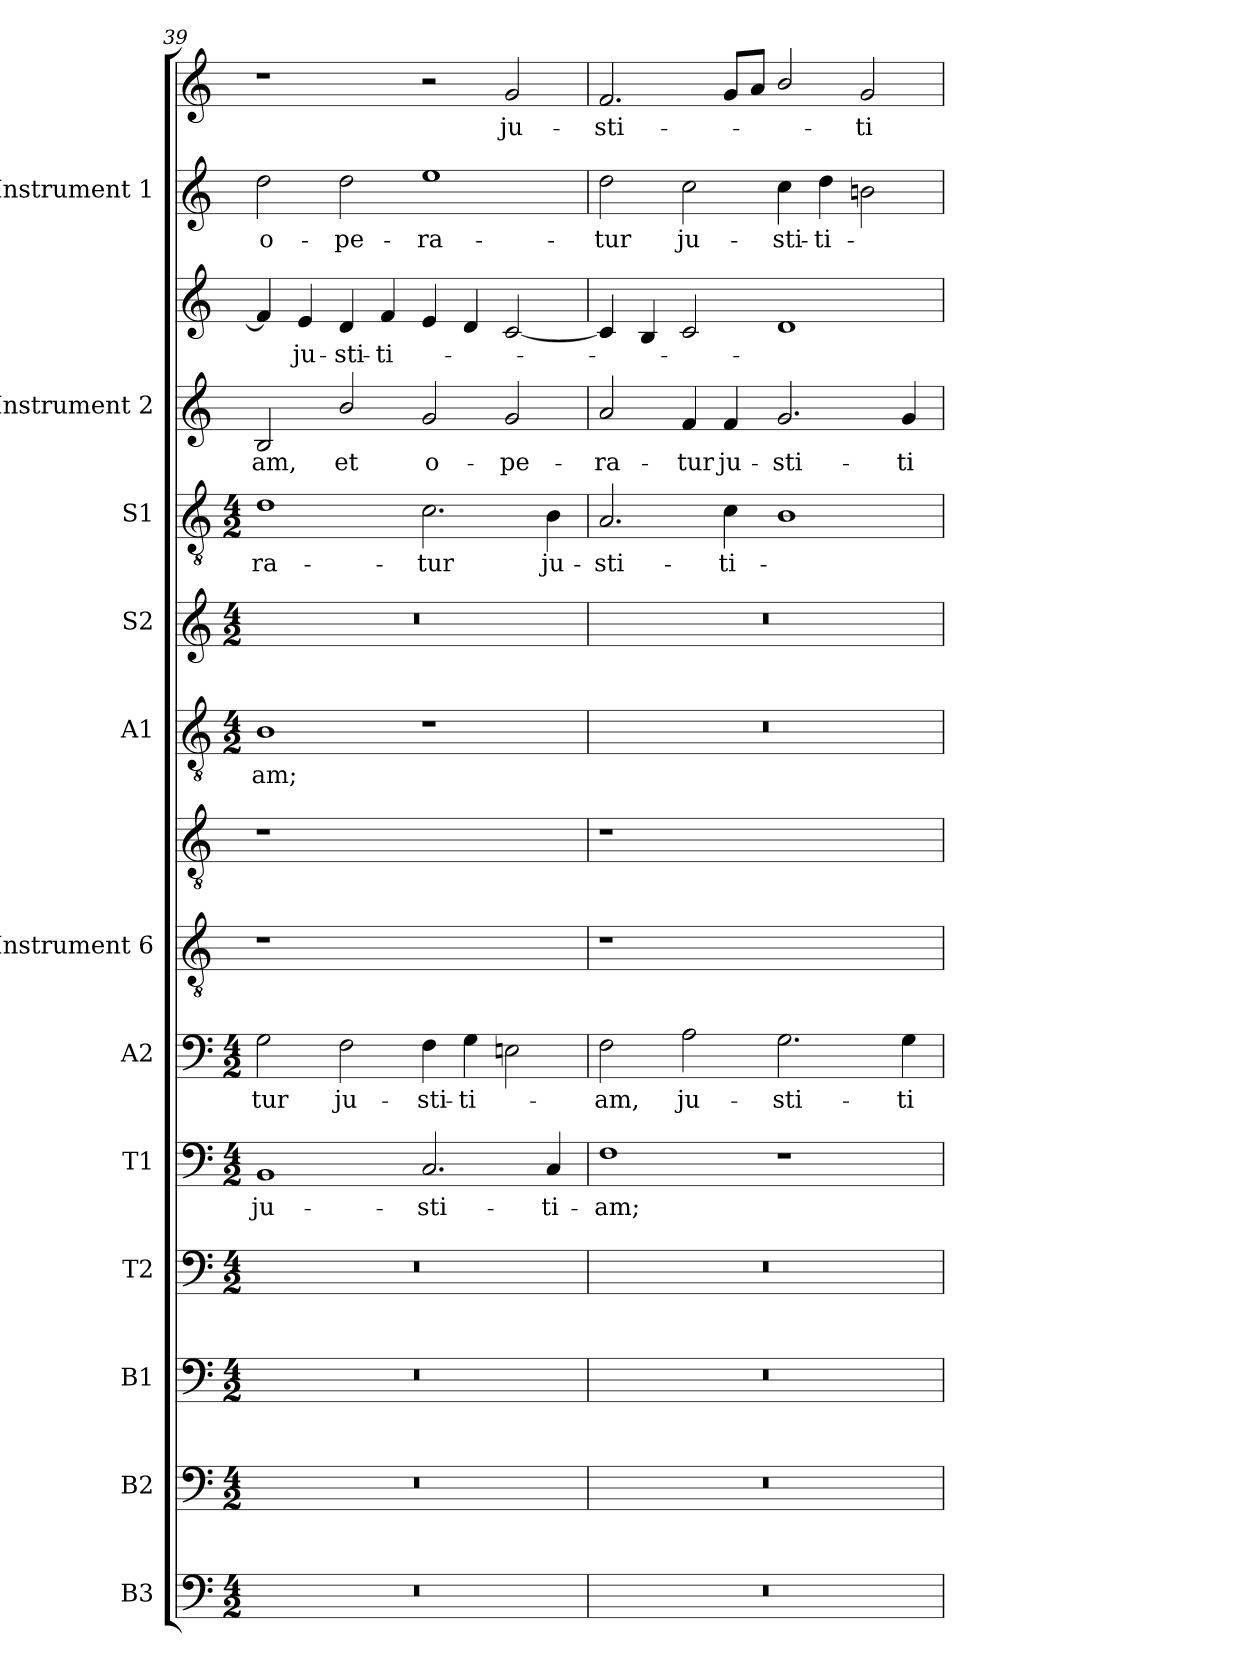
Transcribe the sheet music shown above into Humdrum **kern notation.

**kern	**kern	**kern	**kern	**kern	**text	**kern	**text	**kern	**kern	**kern	**text	**kern	**kern	**text	**kern	**text	**kern	**text	**kern	**text	**kern	**text
*part12	*part11	*part10	*part9	*part8	*part8	*part7	*part7	*part6	*part6	*part5	*part5	*part4	*part3	*part3	*part2	*part2	*part2	*part2	*part1	*part1	*part1	*part1
*staff15	*staff14	*staff13	*staff12	*staff11	*staff11	*staff10	*staff10	*staff9	*staff8	*staff7	*staff7	*staff6	*staff5	*staff5	*staff4	*staff4	*staff3	*staff3	*staff2	*staff2	*staff1	*staff1
*I"B3	*I"B2	*I"B1	*I"T2	*I"T1	*	*I"A2	*	*I"Instrument 6	*	*I"A1	*	*I"S2	*I"S1	*	*I"Instrument 2	*	*	*	*I"Instrument 1	*	*	*
*clefF4	*clefF4	*clefF4	*clefF4	*clefF4	*	*clefF4	*	*clefGv2	*clefGv2	*clefGv2	*	*clefG2	*clefGv2	*	*clefG2	*	*clefG2	*	*clefG2	*	*clefG2	*
*	*	*	*	*	*	*	*	*	*	*k[]	*	*	*	*	*	*	*	*	*	*	*	*
*	*	*	*	*	*	*	*	*	*	*C:	*	*	*	*	*	*	*	*	*	*	*	*
*M4/2	*M4/2	*M4/2	*M4/2	*M4/2	*	*M4/2	*	*	*	*M4/2	*	*M4/2	*M4/2	*	*	*	*	*	*	*	*	*
=39	=39	=39	=39	=39	=39	=39	=39	=39	=39	=39	=39	=39	=39	=39	=39	=39	=39	=39	=39	=39	=39	=39
!	!	!	!	!	!LO:LY:b:rj	!	!LO:LY:b:cj	!	!	!	!LO:LY:b:cj	!	!	!LO:LY:b:rj	!	!LO:LY:b:cj	!	!	!	!LO:LY:b:rj	!	!
0r	0r	0r	0r	1BB	ju-	2G\	-tur	1r	1r	1B	-am;	0r	1d	-ra-	2B/	-am,	4f/]	.	2dd\	o-	1r	.
!	!	!	!	!	!	!	!	!	!	!	!	!	!	!	!	!	!	!LO:LY:b:rj	!	!	!	!
.	.	.	.	.	.	.	.	.	.	.	.	.	.	.	.	.	4e/	-ju-	.	.	.	.
!	!	!	!	!	!	!	!LO:LY:b:rj	!	!	!	!	!	!	!	!	!LO:LY:b:cj	!	!LO:LY:b:rj	!	!LO:LY:b:rj	!	!
.	.	.	.	.	.	2F\	ju-	.	.	.	.	.	.	.	2b/	et	4d/	-sti-	2dd\	-pe-	.	.
!	!	!	!	!	!	!	!	!	!	!	!	!	!	!	!	!	!	!LO:LY:b:rj	!	!	!	!
.	.	.	.	.	.	.	.	.	.	.	.	.	.	.	.	.	4f/	-ti-	.	.	.	.
!	!	!	!	!	!LO:LY:b:rj	!	!LO:LY:b:rj	!	!	!	!	!	!	!LO:LY:b:cj	!	!LO:LY:b:rj	!	!	!	!LO:LY:b:rj	!	!
.	.	.	.	2.C/	-sti-	4F\	-sti-	1ryy	1ryy	1r	.	.	2.c\	-tur	2g/	o-	4e/	.	1ee	-ra-	2r	.
!	!	!	!	!	!	!	!LO:LY:b:rj	!	!	!	!	!	!	!	!	!	!	!	!	!	!	!
.	.	.	.	.	.	4G\	-ti-	.	.	.	.	.	.	.	.	.	4d/	.	.	.	.	.
!	!	!	!	!	!	!	!	!	!	!	!	!	!	!	!	!LO:LY:b:rj	!	!	!	!	!	!LO:LY:b:rj
.	.	.	.	.	.	2En\	.	.	.	.	.	.	.	.	2g/	-pe-	[<2c/	.	.	.	2g/	-ju-
!	!	!	!	!	!LO:LY:b:rj	!	!	!	!	!	!	!	!	!LO:LY:b:rj	!	!	!	!	!	!	!	!
.	.	.	.	4C/	-ti-	.	.	.	.	.	.	.	4B\	ju-	.	.	.	.	.	.	.	.
=40	=40	=40	=40	=40	=40	=40	=40	=40	=40	=40	=40	=40	=40	=40	=40	=40	=40	=40	=40	=40	=40	=40
!	!	!	!	!	!LO:LY:b:cj	!	!LO:LY:b:cj	!	!	!	!	!	!	!LO:LY:b:rj	!	!LO:LY:b:rj	!	!	!	!LO:LY:b:cj	!	!LO:LY:b:rj
0r	0r	0r	0r	1F	-am;	2F\	-am,	1r	1r	0r	.	0r	2.A/	-sti-	2a/	-ra-	4c/]	.	2dd\	-tur	2.f/	-sti-
.	.	.	.	.	.	.	.	.	.	.	.	.	.	.	.	.	4B/	.	.	.	.	.
!	!	!	!	!	!	!	!LO:LY:b:rj	!	!	!	!	!	!	!	!	!LO:LY:b:cj	!	!	!	!LO:LY:b:rj	!	!
.	.	.	.	.	.	2A\	ju-	.	.	.	.	.	.	.	4f/	-tur	2c/	.	2cc\	ju-	.	.
!	!	!	!	!	!	!	!	!	!	!	!	!	!	!LO:LY:b:rj	!	!LO:LY:b:rj	!	!	!	!	!	!
.	.	.	.	.	.	.	.	.	.	.	.	.	4c\	-ti-	4f/	ju-	.	.	.	.	8g/L	.
.	.	.	.	.	.	.	.	.	.	.	.	.	.	.	.	.	.	.	.	.	8a/J	.
!	!	!	!	!	!	!	!LO:LY:b:rj	!	!	!	!	!	!	!	!	!LO:LY:b:rj	!	!	!	!LO:LY:b:rj	!	!
.	.	.	.	1r	.	2.G\	-sti-	1ryy	1ryy	.	.	.	1B	.	2.g/	-sti-	1d	.	4cc\	-sti-	2b/	.
!	!	!	!	!	!	!	!	!	!	!	!	!	!	!	!	!	!	!	!	!LO:LY:b:rj	!	!
.	.	.	.	.	.	.	.	.	.	.	.	.	.	.	.	.	.	.	4dd\	-ti-	.	.
!	!	!	!	!	!	!	!	!	!	!	!	!	!	!	!	!	!	!	!	!	!	!LO:LY:b:rj
.	.	.	.	.	.	.	.	.	.	.	.	.	.	.	.	.	.	.	2bn\	.	2g/	-ti-
!	!	!	!	!	!	!	!LO:LY:b:rj	!	!	!	!	!	!	!	!	!LO:LY:b:rj	!	!	!	!	!	!
.	.	.	.	.	.	4G\	-ti-	.	.	.	.	.	.	.	4g/	-ti-	.	.	.	.	.	.
=	=	=	=	=	=	=	=	=	=	=	=	=	=	=	=	=	=	=	=	=	=	=
*-	*-	*-	*-	*-	*-	*-	*-	*-	*-	*-	*-	*-	*-	*-	*-	*-	*-	*-	*-	*-	*-	*-
